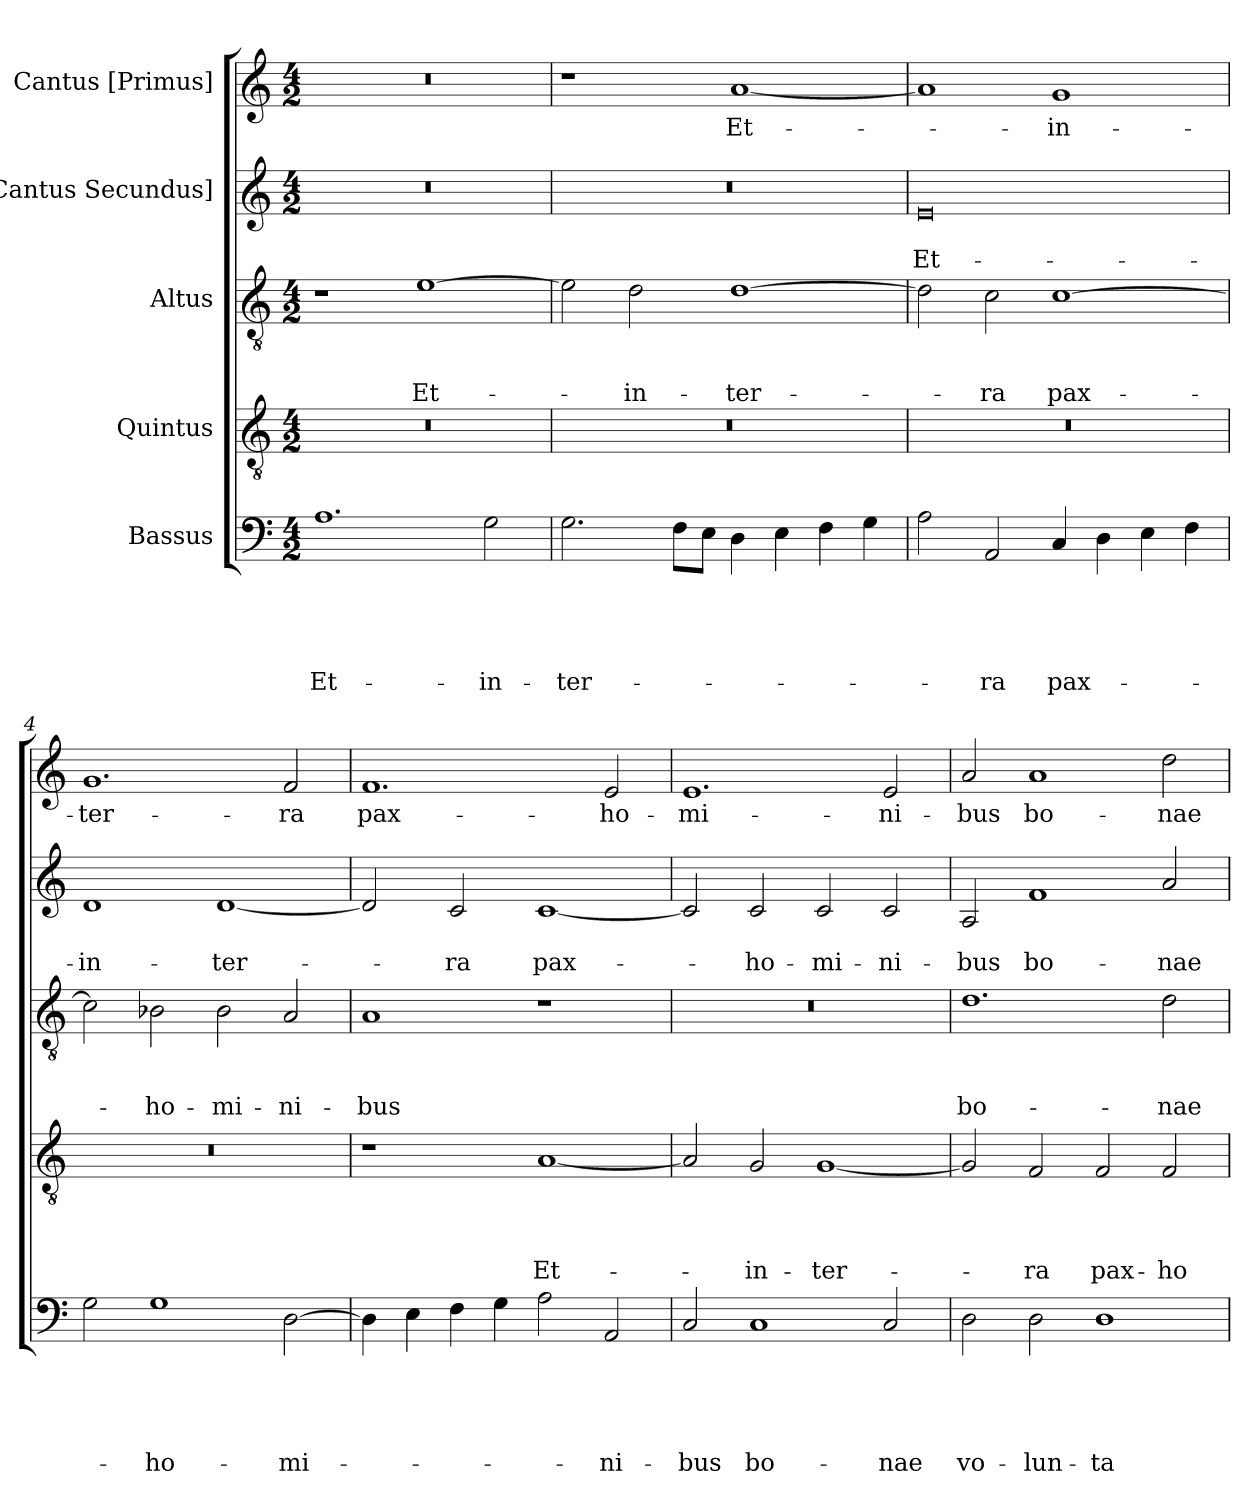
**kern	**text	**text	**text	**text	**text	**kern	**text	**text	**text	**text	**kern	**text	**text	**text	**kern	**text	**text	**kern	**text
*part5	*part5	*part5	*part5	*part5	*part5	*part4	*part4	*part4	*part4	*part4	*part3	*part3	*part3	*part3	*part2	*part2	*part2	*part1	*part1
*staff5	*staff5	*staff5	*staff5	*staff5	*staff5	*staff4	*staff4	*staff4	*staff4	*staff4	*staff3	*staff3	*staff3	*staff3	*staff2	*staff2	*staff2	*staff1	*staff1
*I"Bassus	*	*	*	*	*	*I"Quintus	*	*	*	*	*I"Altus	*	*	*	*I"[Cantus Secundus]	*	*	*I"Cantus [Primus]	*
*clefF4	*	*	*	*	*	*clefGv2	*	*	*	*	*clefGv2	*	*	*	*clefG2	*	*	*clefG2	*
*k[]	*	*	*	*	*	*k[]	*	*	*	*	*k[]	*	*	*	*k[]	*	*	*k[]	*
*M4/2	*	*	*	*	*	*M4/2	*	*	*	*	*M4/2	*	*	*	*M4/2	*	*	*M4/2	*
=1	=1	=1	=1	=1	=1	=1	=1	=1	=1	=1	=1	=1	=1	=1	=1	=1	=1	=1	=1
1.A\	.	.	.	.	Et-	0r	.	.	.	.	1r	.	.	.	0r	.	.	0r	.
.	.	.	.	.	.	.	.	.	.	.	[1e\	.	.	Et-	.	.	.	.	.
2G\	.	.	.	.	in-	.	.	.	.	.	.	.	.	.	.	.	.	.	.
=2	=2	=2	=2	=2	=2	=2	=2	=2	=2	=2	=2	=2	=2	=2	=2	=2	=2	=2	=2
2.G\	.	.	.	.	ter-	0r	.	.	.	.	2e\]	.	.	.	0r	.	.	1r	.
.	.	.	.	.	.	.	.	.	.	.	2d\	.	.	in-	.	.	.	.	.
8F\L	.	.	.	.	.	.	.	.	.	.	.	.	.	.	.	.	.	.	.
8E\J	.	.	.	.	.	.	.	.	.	.	.	.	.	.	.	.	.	.	.
4D\	.	.	.	.	.	.	.	.	.	.	[1d\	.	.	ter-	.	.	.	[1a/	Et-
4E\	.	.	.	.	.	.	.	.	.	.	.	.	.	.	.	.	.	.	.
4F\	.	.	.	.	.	.	.	.	.	.	.	.	.	.	.	.	.	.	.
4G\	.	.	.	.	.	.	.	.	.	.	.	.	.	.	.	.	.	.	.
=3	=3	=3	=3	=3	=3	=3	=3	=3	=3	=3	=3	=3	=3	=3	=3	=3	=3	=3	=3
2A\	.	.	.	.	.	0r	.	.	.	.	2d\]	.	.	.	0e/	.	Et-	1a/]	.
2AA/	.	.	.	.	-ra	.	.	.	.	.	2c\	.	.	-ra	.	.	.	.	.
4C/	.	.	.	.	pax-	.	.	.	.	.	[1c\	.	.	pax-	.	.	.	1g/	in-
4D\	.	.	.	.	.	.	.	.	.	.	.	.	.	.	.	.	.	.	.
4E\	.	.	.	.	.	.	.	.	.	.	.	.	.	.	.	.	.	.	.
4F\	.	.	.	.	.	.	.	.	.	.	.	.	.	.	.	.	.	.	.
=4	=4	=4	=4	=4	=4	=4	=4	=4	=4	=4	=4	=4	=4	=4	=4	=4	=4	=4	=4
2G\	.	.	.	.	.	0r	.	.	.	.	2c\]	.	.	.	1d/	.	in-	1.g/	ter-
1G\	.	.	.	.	ho-	.	.	.	.	.	2B-X\	.	.	ho-	.	.	.	.	.
.	.	.	.	.	.	.	.	.	.	.	2B-\	.	.	-mi-	[1d/	.	ter-	.	.
[2D\	.	.	.	.	-mi-	.	.	.	.	.	2A/	.	.	-ni-	.	.	.	2f/	-ra
=5	=5	=5	=5	=5	=5	=5	=5	=5	=5	=5	=5	=5	=5	=5	=5	=5	=5	=5	=5
4D\]	.	.	.	.	.	1r	.	.	.	.	1A/	.	.	-bus	2d/]	.	.	1.f/	pax-
4E\	.	.	.	.	.	.	.	.	.	.	.	.	.	.	.	.	.	.	.
4F\	.	.	.	.	.	.	.	.	.	.	.	.	.	.	2c/	.	-ra	.	.
4G\	.	.	.	.	.	.	.	.	.	.	.	.	.	.	.	.	.	.	.
2A\	.	.	.	.	.	[1A/	.	.	.	Et-	1r	.	.	.	[1c/	.	pax-	.	.
2AA/	.	.	.	.	-ni-	.	.	.	.	.	.	.	.	.	.	.	.	2e/	ho-
=6	=6	=6	=6	=6	=6	=6	=6	=6	=6	=6	=6	=6	=6	=6	=6	=6	=6	=6	=6
2C/	.	.	.	.	-bus	2A/]	.	.	.	.	0r	.	.	.	2c/]	.	.	1.e/	-mi-
1C/	.	.	.	.	bo-	2G/	.	.	.	in-	.	.	.	.	2c/	.	ho-	.	.
.	.	.	.	.	.	[1G/	.	.	.	ter-	.	.	.	.	2c/	.	-mi-	.	.
2C/	.	.	.	.	-nae	.	.	.	.	.	.	.	.	.	2c/	.	-ni-	2e/	-ni-
=7	=7	=7	=7	=7	=7	=7	=7	=7	=7	=7	=7	=7	=7	=7	=7	=7	=7	=7	=7
2D\	.	.	.	.	vo-	2G/]	.	.	.	.	1.d\	.	.	bo-	2A/	.	-bus	2a/	-bus
2D\	.	.	.	.	-lun-	2F/	.	.	.	-ra	.	.	.	.	1f/	.	bo-	1a/	bo-
1D\	.	.	.	.	-ta-	2F/	.	.	.	pax-	.	.	.	.	.	.	.	.	.
.	.	.	.	.	.	2F/	.	.	.	ho-	2d\	.	.	-nae	2a/	.	-nae	2dd\	-nae
=	=	=	=	=	=	=	=	=	=	=	=	=	=	=	=	=	=	=	=
*-	*-	*-	*-	*-	*-	*-	*-	*-	*-	*-	*-	*-	*-	*-	*-	*-	*-	*-	*-
